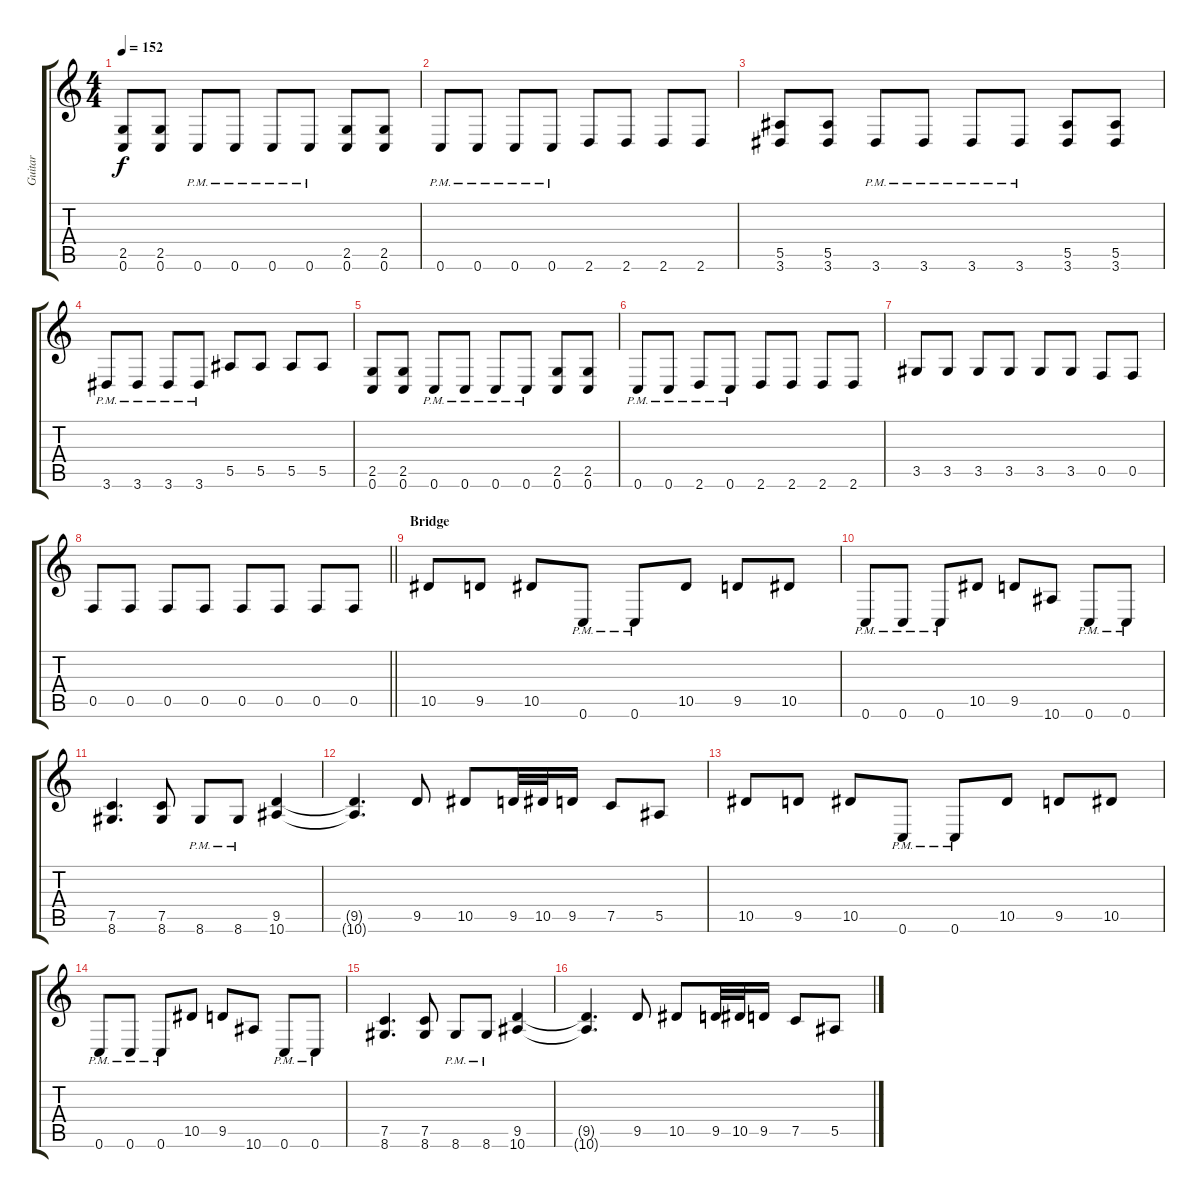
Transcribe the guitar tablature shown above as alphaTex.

\track ("Guitar" "Guitar") {instrument overdrivenguitar}
\staff {score tabs}
\tuning (C4 G3 Eb3 Bb2 F2 C2) {hide}
\ts (4 4)
\tempo 152
\clef g2
\ks c
(2.5 0.6).8{dy f} (2.5 0.6).8 0.6{pm}.8 0.6{pm}.8 0.6{pm}.8 0.6{pm}.8 (2.5 0.6).8 (2.5 0.6).8 |
0.6{pm}.8 0.6{pm}.8 0.6{pm}.8 0.6{pm}.8 2.6.8 2.6.8 2.6.8 2.6.8 |
(5.5 3.6).8 (5.5 3.6).8 3.6{pm}.8 3.6{pm}.8 3.6{pm}.8 3.6{pm}.8 (5.5 3.6).8 (5.5 3.6).8 |
3.6{pm}.8 3.6{pm}.8 3.6{pm}.8 3.6{pm}.8 5.5.8 5.5.8 5.5.8 5.5.8 |
(2.5 0.6).8 (2.5 0.6).8 0.6{pm}.8 0.6{pm}.8 0.6{pm}.8 0.6{pm}.8 (2.5 0.6).8 (2.5 0.6).8 |
0.6{pm}.8 0.6{pm}.8 2.6{pm}.8 0.6{pm}.8 2.6.8 2.6.8 2.6.8 2.6.8 |
3.5.8 3.5.8 3.5.8 3.5.8 3.5.8 3.5.8 0.5.8 0.5.8 |
\barLineRight lightlight
0.5.8 0.5.8 0.5.8 0.5.8 0.5.8 0.5.8 0.5.8 0.5.8 |
\section ("" "Bridge")
10.5.8 9.5.8 10.5.8 0.6{pm}.8 0.6{pm}.8 10.5.8 9.5.8 10.5.8 |
0.6{pm}.8 0.6{pm}.8 0.6{pm}.8 10.5.8 9.5.8 10.6.8 0.6{pm}.8 0.6{pm}.8 |
(7.5 8.6).4{d} (7.5 8.6).8 8.6{pm}.8 8.6{pm}.8 (9.5 10.6).4 |
(9.5{t} 10.6{t}).4{d} 9.5.8 10.5.8 9.5.32 10.5.32 9.5.16 7.5.8 5.5.8 |
10.5.8 9.5.8 10.5.8 0.6{pm}.8 0.6{pm}.8 10.5.8 9.5.8 10.5.8 |
0.6{pm}.8 0.6{pm}.8 0.6{pm}.8 10.5.8 9.5.8 10.6.8 0.6{pm}.8 0.6{pm}.8 |
(7.5 8.6).4{d} (7.5 8.6).8 8.6{pm}.8 8.6{pm}.8 (9.5 10.6).4 |
(9.5{t} 10.6{t}).4{d} 9.5.8 10.5.8 9.5.32 10.5.32 9.5.16 7.5.8 5.5.8
